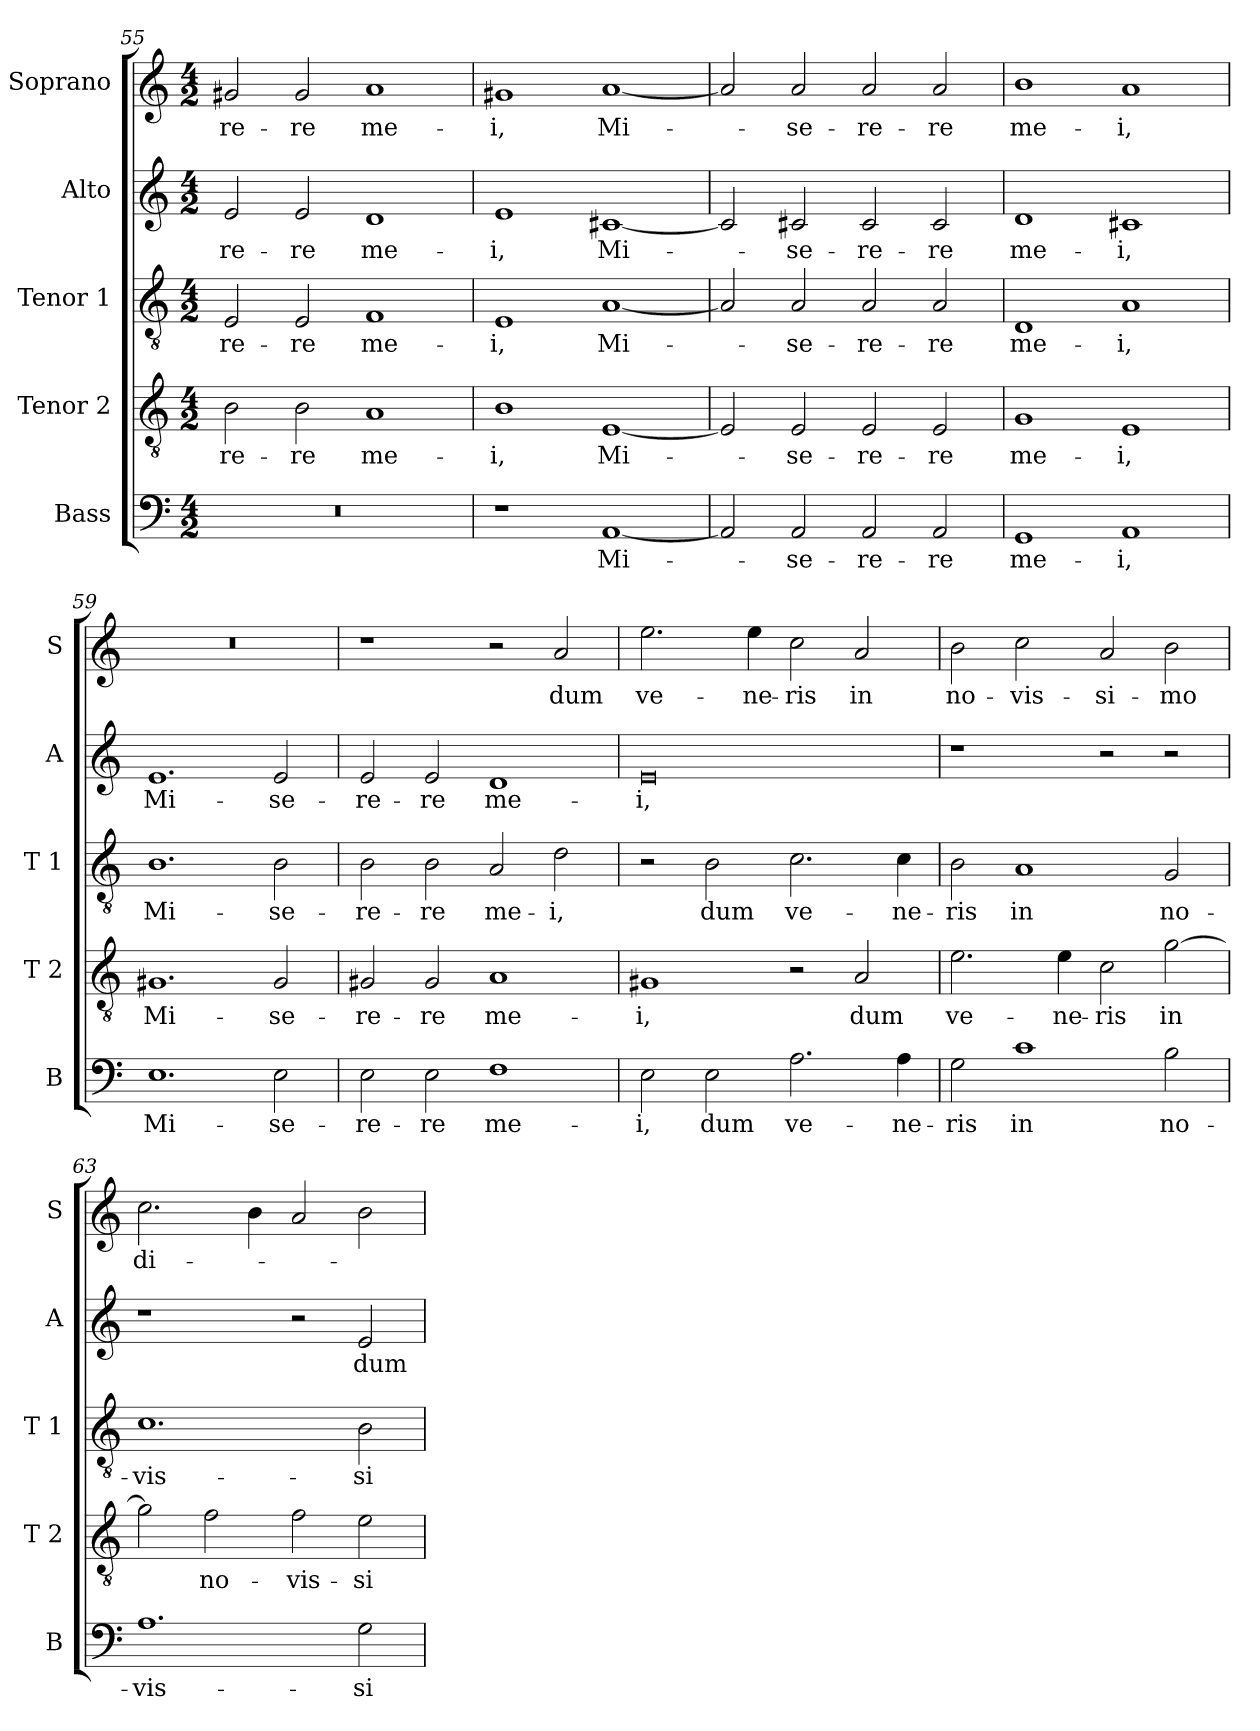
**kern	**text	**kern	**text	**kern	**text	**kern	**text	**kern	**text
*part5	*part5	*part4	*part4	*part3	*part3	*part2	*part2	*part1	*part1
*staff5	*staff5	*staff4	*staff4	*staff3	*staff3	*staff2	*staff2	*staff1	*staff1
*I"Bass	*	*I"Tenor 2	*	*I"Tenor 1	*	*I"Alto	*	*I"Soprano	*
*I'B	*	*I'T 2	*	*I'T 1	*	*I'A	*	*I'S	*
*clefF4	*	*clefGv2	*	*clefGv2	*	*clefG2	*	*clefG2	*
*k[]	*	*k[]	*	*k[]	*	*k[]	*	*k[]	*
*C:	*	*C:	*	*C:	*	*C:	*	*C:	*
*M4/2	*	*M4/2	*	*M4/2	*	*M4/2	*	*M4/2	*
=55	=55	=55	=55	=55	=55	=55	=55	=55	=55
!	!	!	!LO:LY:b	!	!LO:LY:b	!	!LO:LY:b	!	!LO:LY:b
0r	.	2B\	-re-	2E/	-re-	2e/	-re-	2g#X/	-re-
!	!	!	!LO:LY:b	!	!LO:LY:b	!	!LO:LY:b	!	!LO:LY:b
.	.	2B\	-re	2E/	-re	2e/	-re	2g#/	-re
!	!	!	!LO:LY:b	!	!LO:LY:b	!	!LO:LY:b	!	!LO:LY:b
.	.	1A	me-	1F	me-	1d	me-	1a	me-
!!LO:LB:g=z
=56	=56	=56	=56	=56	=56	=56	=56	=56	=56
!	!	!	!LO:LY:b	!	!LO:LY:b	!	!LO:LY:b	!	!LO:LY:b
1r	.	1B	-i,	1E	-i,	1e	-i,	1g#X	-i,
!	!LO:LY:b	!	!LO:LY:b	!	!LO:LY:b	!	!LO:LY:b	!	!LO:LY:b
[1AA	Mi-	[1E	Mi-	[1A	Mi-	[1c#X	Mi-	[1a	Mi-
=57	=57	=57	=57	=57	=57	=57	=57	=57	=57
2AA/]	.	2E/]	.	2A/]	.	2c#/]	.	2a/]	.
!	!LO:LY:b	!	!LO:LY:b	!	!LO:LY:b	!	!LO:LY:b	!	!LO:LY:b
2AA/	-se-	2E/	-se-	2A/	-se-	2c#X/	-se-	2a/	-se-
!	!LO:LY:b	!	!LO:LY:b	!	!LO:LY:b	!	!LO:LY:b	!	!LO:LY:b
2AA/	-re-	2E/	-re-	2A/	-re-	2c#/	-re-	2a/	-re-
!	!LO:LY:b	!	!LO:LY:b	!	!LO:LY:b	!	!LO:LY:b	!	!LO:LY:b
2AA/	-re	2E/	-re	2A/	-re	2c#/	-re	2a/	-re
=58	=58	=58	=58	=58	=58	=58	=58	=58	=58
!	!LO:LY:b	!	!LO:LY:b	!	!LO:LY:b	!	!LO:LY:b	!	!LO:LY:b
1GG	me-	1G	me-	1D	me-	1d	me-	1b	me-
!	!LO:LY:b	!	!LO:LY:b	!	!LO:LY:b	!	!LO:LY:b	!	!LO:LY:b
1AA	-i,	1E	-i,	1A	-i,	1c#X	-i,	1a	-i,
=59	=59	=59	=59	=59	=59	=59	=59	=59	=59
!	!LO:LY:b	!	!LO:LY:b	!	!LO:LY:b	!	!LO:LY:b	!	!
1.E	Mi-	1.G#X	Mi-	1.B	Mi-	1.e	Mi-	0r	.
!	!LO:LY:b	!	!LO:LY:b	!	!LO:LY:b	!	!LO:LY:b	!	!
2E\	-se-	2G#/	-se-	2B\	-se-	2e/	-se-	.	.
=60	=60	=60	=60	=60	=60	=60	=60	=60	=60
!	!LO:LY:b	!	!LO:LY:b	!	!LO:LY:b	!	!LO:LY:b	!	!
2E\	-re-	2G#X/	-re-	2B\	-re-	2e/	-re-	1r	.
!	!LO:LY:b	!	!LO:LY:b	!	!LO:LY:b	!	!LO:LY:b	!	!
2E\	-re	2G#/	-re	2B\	-re	2e/	-re	.	.
!	!LO:LY:b	!	!LO:LY:b	!	!LO:LY:b	!	!LO:LY:b	!	!
1F	me-	1A	me-	2A/	me-	1d	me-	2r	.
!	!	!	!	!	!LO:LY:b	!	!	!	!LO:LY:b
.	.	.	.	2d\	-i,	.	.	2a/	dum
!!LO:PB:g=z
=61	=61	=61	=61	=61	=61	=61	=61	=61	=61
!	!LO:LY:b	!	!LO:LY:b	!	!	!	!LO:LY:b	!	!LO:LY:b
2E\	-i,	1G#X	-i,	2r	.	0e	-i,	2.ee\	ve-
!	!LO:LY:b	!	!	!	!LO:LY:b	!	!	!	!
2E\	dum	.	.	2B\	dum	.	.	.	.
!	!	!	!	!	!	!	!	!	!LO:LY:b
.	.	.	.	.	.	.	.	4ee\	-ne-
!	!LO:LY:b	!	!	!	!LO:LY:b	!	!	!	!LO:LY:b
2.A\	ve-	2r	.	2.c\	ve-	.	.	2cc\	-ris
!	!	!	!LO:LY:b	!	!	!	!	!	!LO:LY:b
.	.	2A/	dum	.	.	.	.	2a/	in
!	!LO:LY:b	!	!	!	!LO:LY:b	!	!	!	!
4A\	-ne-	.	.	4c\	-ne-	.	.	.	.
=62	=62	=62	=62	=62	=62	=62	=62	=62	=62
!	!LO:LY:b	!	!LO:LY:b	!	!LO:LY:b	!	!	!	!LO:LY:b
2G\	-ris	2.e\	ve-	2B\	-ris	1r	.	2b\	no-
!	!LO:LY:b	!	!	!	!LO:LY:b	!	!	!	!LO:LY:b
1c	in	.	.	1A	in	.	.	2cc\	-vis-
!	!	!	!LO:LY:b	!	!	!	!	!	!
.	.	4e\	-ne-	.	.	.	.	.	.
!	!	!	!LO:LY:b	!	!	!	!	!	!LO:LY:b
.	.	2c\	-ris	.	.	2r	.	2a/	-si-
!	!LO:LY:b	!	!LO:LY:b	!	!LO:LY:b	!	!	!	!LO:LY:b
2B\	no-	[2g\	in	2G/	no-	2r	.	2b\	-mo
=63	=63	=63	=63	=63	=63	=63	=63	=63	=63
!	!LO:LY:b	!	!	!	!LO:LY:b	!	!	!	!LO:LY:b
1.A	-vis-	2g\]	.	1.c	-vis-	1r	.	2.cc\	di-
!	!	!	!LO:LY:b	!	!	!	!	!	!
.	.	2f\	no-	.	.	.	.	.	.
.	.	.	.	.	.	.	.	4b\	.
!	!	!	!LO:LY:b	!	!	!	!	!	!
.	.	2f\	-vis-	.	.	2r	.	2a/	.
!	!LO:LY:b	!	!LO:LY:b	!	!LO:LY:b	!	!LO:LY:b	!	!
2G\	-si-	2e\	-si-	2B\	-si-	2e/	dum	2b\	.
=	=	=	=	=	=	=	=	=	=
*-	*-	*-	*-	*-	*-	*-	*-	*-	*-
